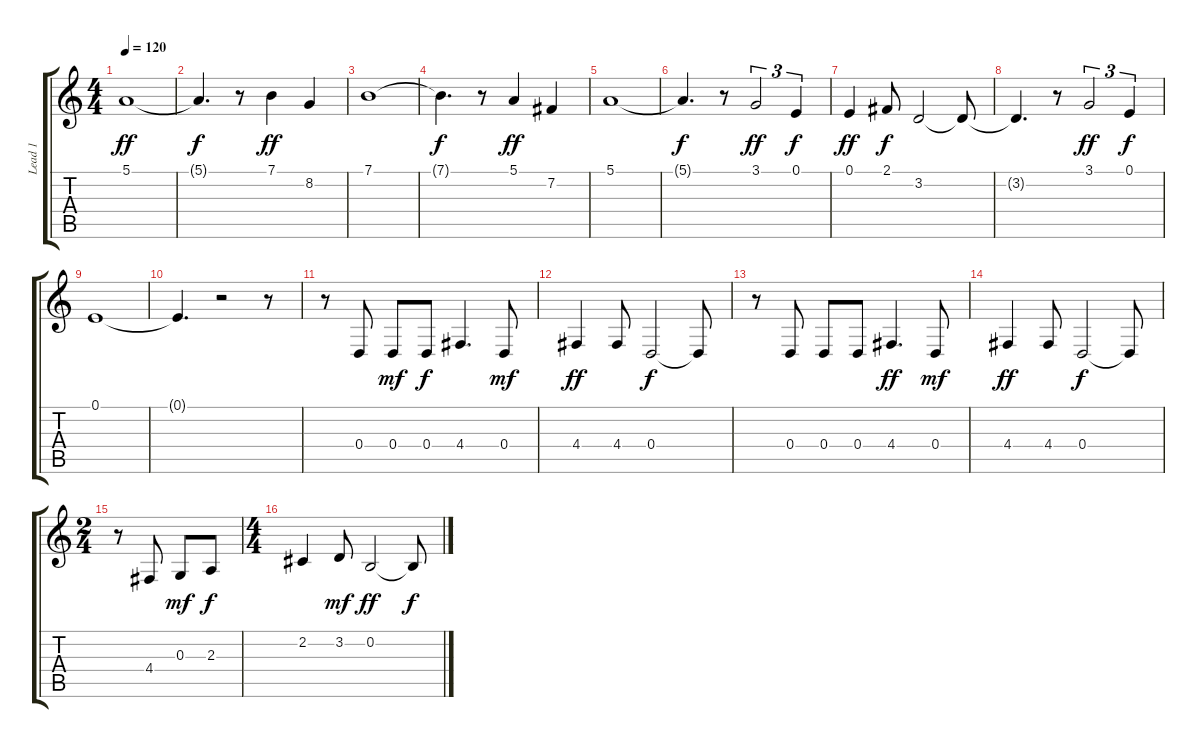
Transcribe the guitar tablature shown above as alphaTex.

\track ("Lead 1" "Lead 1") {instrument lead8bassandlead}
\staff {score tabs}
\tuning (E4 B3 G3 D3 A2 E2) {hide}
\ts (4 4)
\tempo 120
\clef g2
\ks c
5.1.1{dy ff} |
5.1{t}.4{d dy f} r.8 7.1.4{dy ff} 8.2.4 |
7.1.1 |
7.1{t}.4{d dy f} r.8 5.1.4{dy ff} 7.2.4 |
5.1.1 |
5.1{t}.4{d dy f} r.8 3.1.2{tu (3 2) dy ff} 0.1.4{tu (3 2) dy f} |
0.1.4{dy ff} 2.1.8{dy f} 3.2.2 3.2{t}.8 |
3.2{t}.4{d} r.8 3.1.2{tu (3 2) dy ff} 0.1.4{tu (3 2) dy f} |
0.1.1 |
0.1{t}.4{d} r.2 r.8 |
r.8 0.4.8 0.4.8{dy mf} 0.4.8{dy f} 4.4.4{d} 0.4.8{dy mf} |
4.4.4{dy ff} 4.4.8 0.4.2{dy f} 0.4{t}.8 |
r.8 0.4.8 0.4.8 0.4.8 4.4.4{d dy ff} 0.4.8{dy mf} |
4.4.4{dy ff} 4.4.8 0.4.2{dy f} 0.4{t}.8 |
\ts (2 4)
r.8 4.4.8 0.3.8{dy mf} 2.3.8{dy f} |
\ts (4 4)
2.2.4 3.2.8{dy mf} 0.2.2{dy ff} 0.2{t}.8{dy f}
